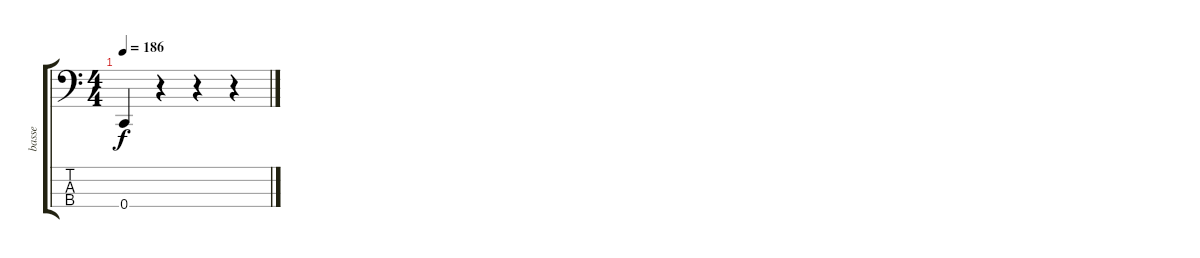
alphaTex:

\track ("basse" "basse") {instrument electricbassfinger}
\staff {score tabs}
\tuning (F2 C2 G1 C1) {hide}
\ts (4 4)
\tempo 186
\clef f4
\ks c
0.4.4{dy f} r.4 r.4 r.4
